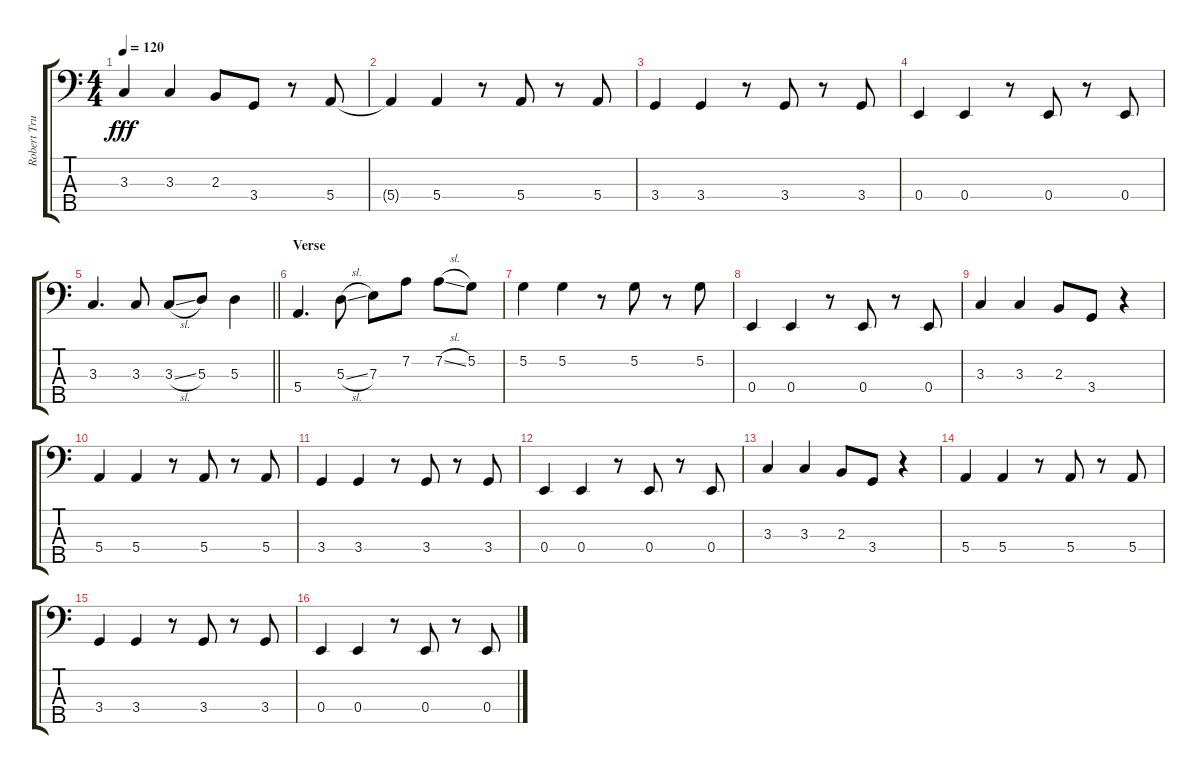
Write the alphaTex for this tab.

\track ("Robert Trujillo" "Robert Tru") {instrument electricbassfinger}
\staff {score tabs}
\tuning (G2 D2 A1 E1 B0) {hide}
\ts (4 4)
\tempo 120
\clef f4
\ks aminor
3.3.4{dy fff} 3.3.4 2.3.8 3.4.8 r.8 5.4.8 |
5.4{t}.4 5.4.4 r.8 5.4.8 r.8 5.4.8 |
3.4.4 3.4.4 r.8 3.4.8 r.8 3.4.8 |
0.4.4 0.4.4 r.8 0.4.8 r.8 0.4.8 |
\barLineRight lightlight
3.3.4{d} 3.3.8 3.3{sl}.8 5.3.8 5.3.4 |
\section ("" "Verse")
5.4.4{d} 5.3{sl}.8 7.3.8 7.2.8 7.2{sl}.8 5.2.8 |
5.2.4 5.2.4 r.8 5.2.8 r.8 5.2.8 |
0.4.4 0.4.4 r.8 0.4.8 r.8 0.4.8 |
3.3.4 3.3.4 2.3.8 3.4.8 r.4 |
5.4.4 5.4.4 r.8 5.4.8 r.8 5.4.8 |
3.4.4 3.4.4 r.8 3.4.8 r.8 3.4.8 |
0.4.4 0.4.4 r.8 0.4.8 r.8 0.4.8 |
3.3.4 3.3.4 2.3.8 3.4.8 r.4 |
5.4.4 5.4.4 r.8 5.4.8 r.8 5.4.8 |
3.4.4 3.4.4 r.8 3.4.8 r.8 3.4.8 |
0.4.4 0.4.4 r.8 0.4.8 r.8 0.4.8
